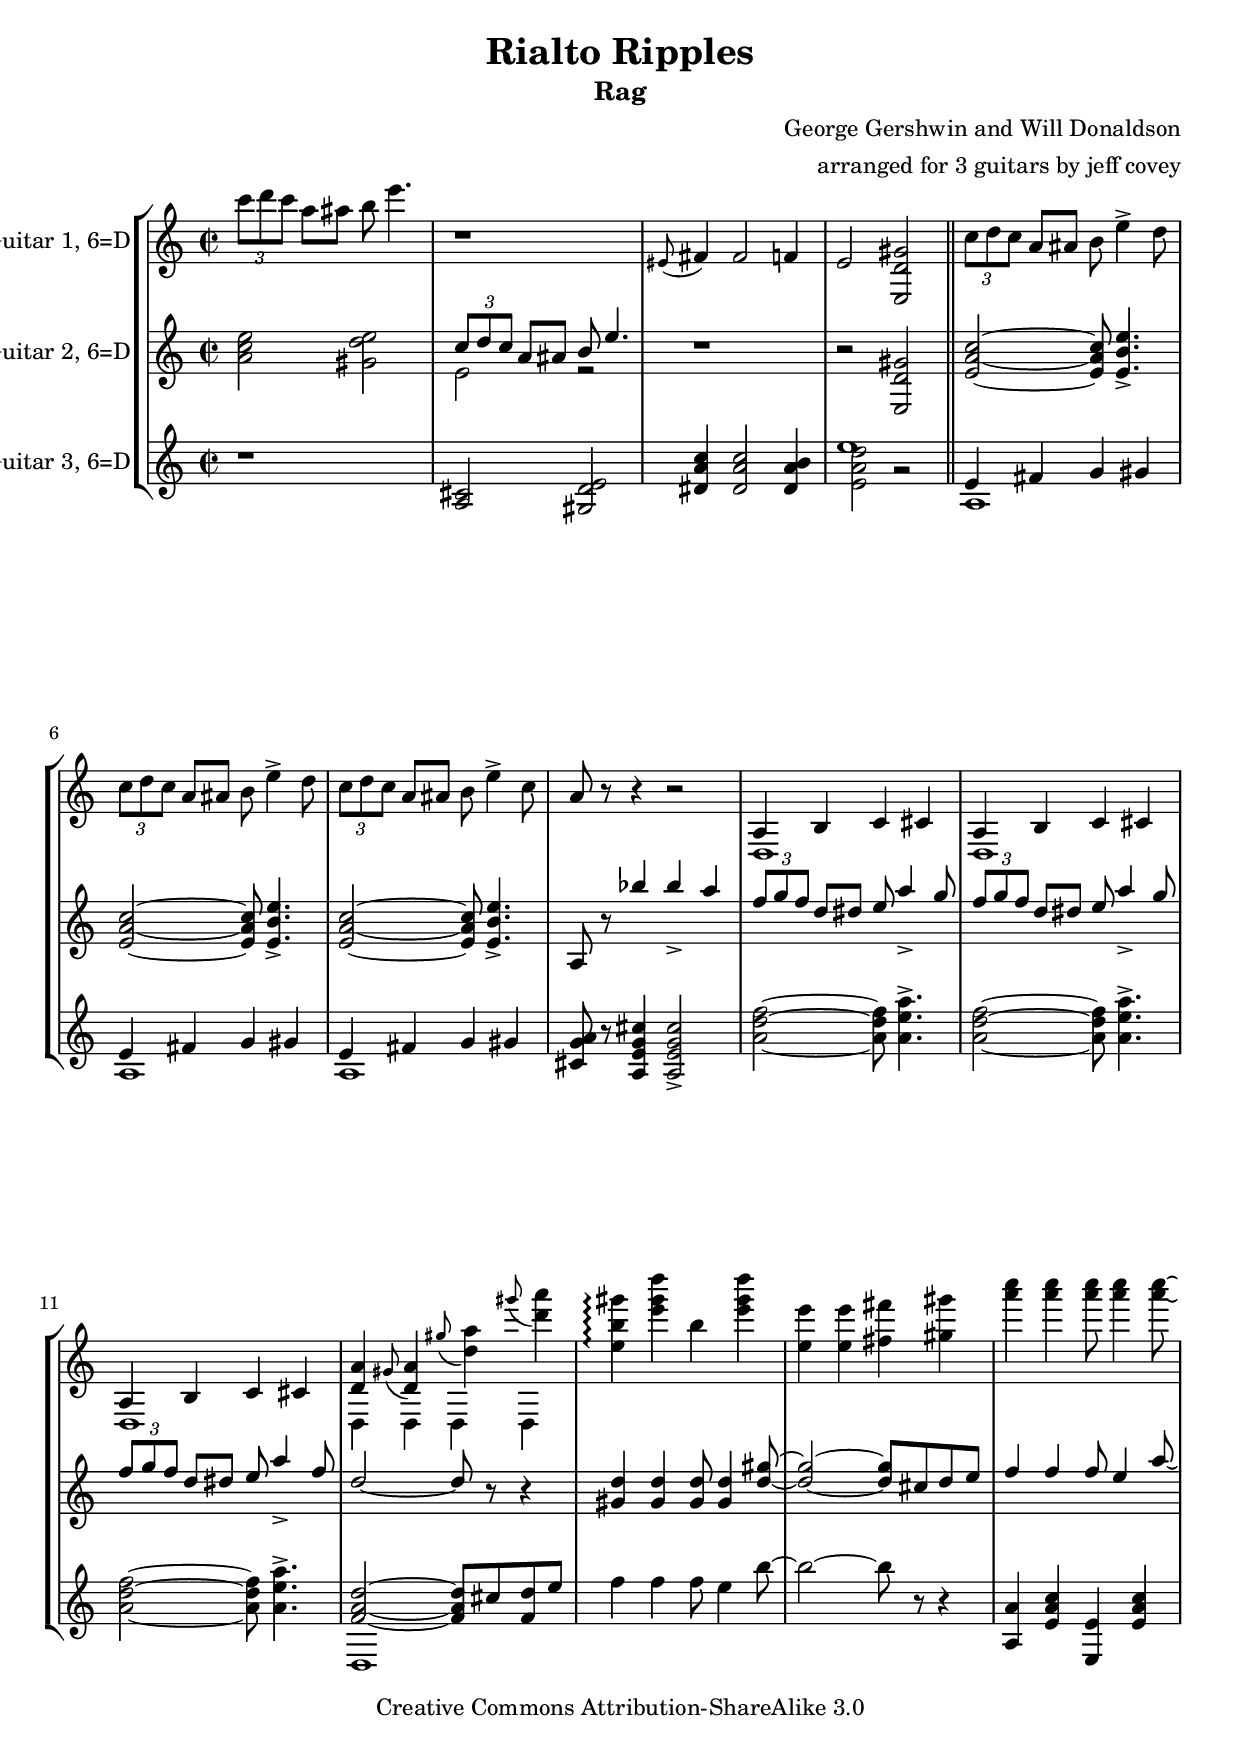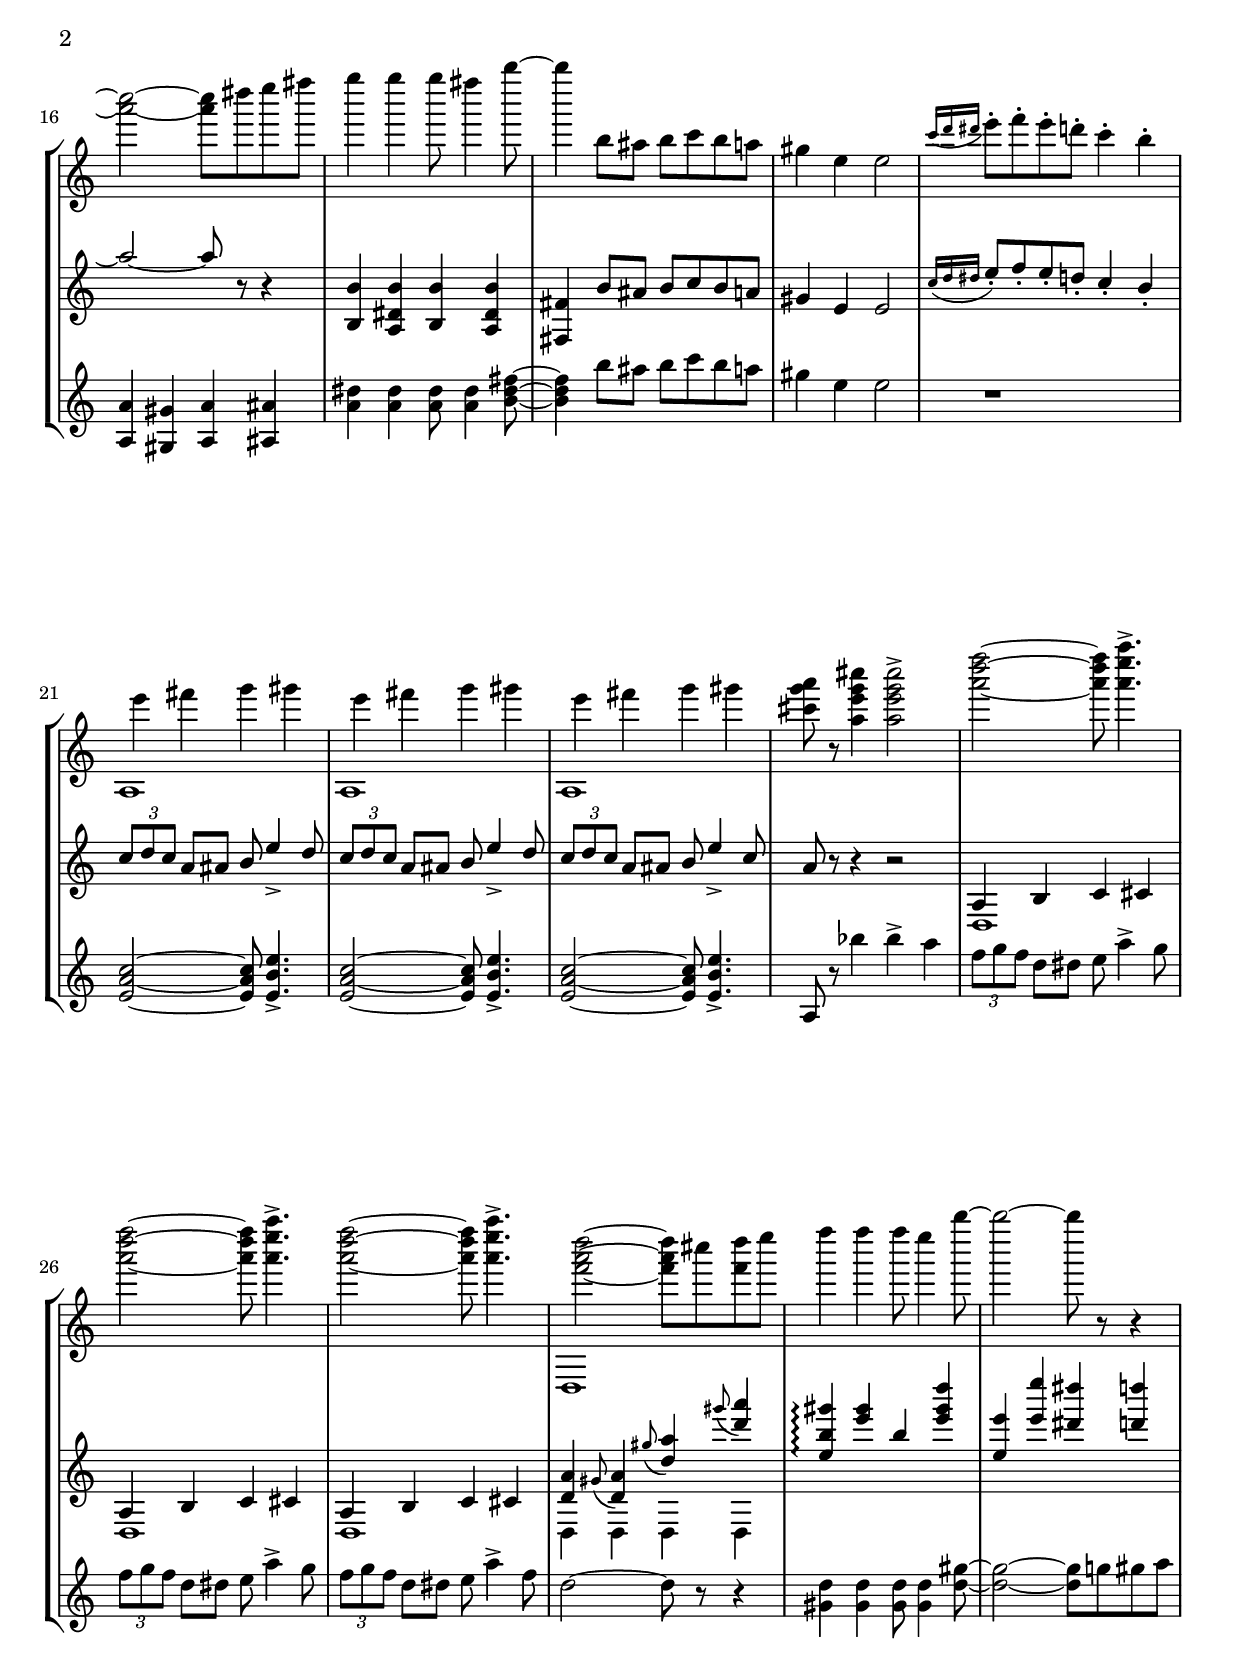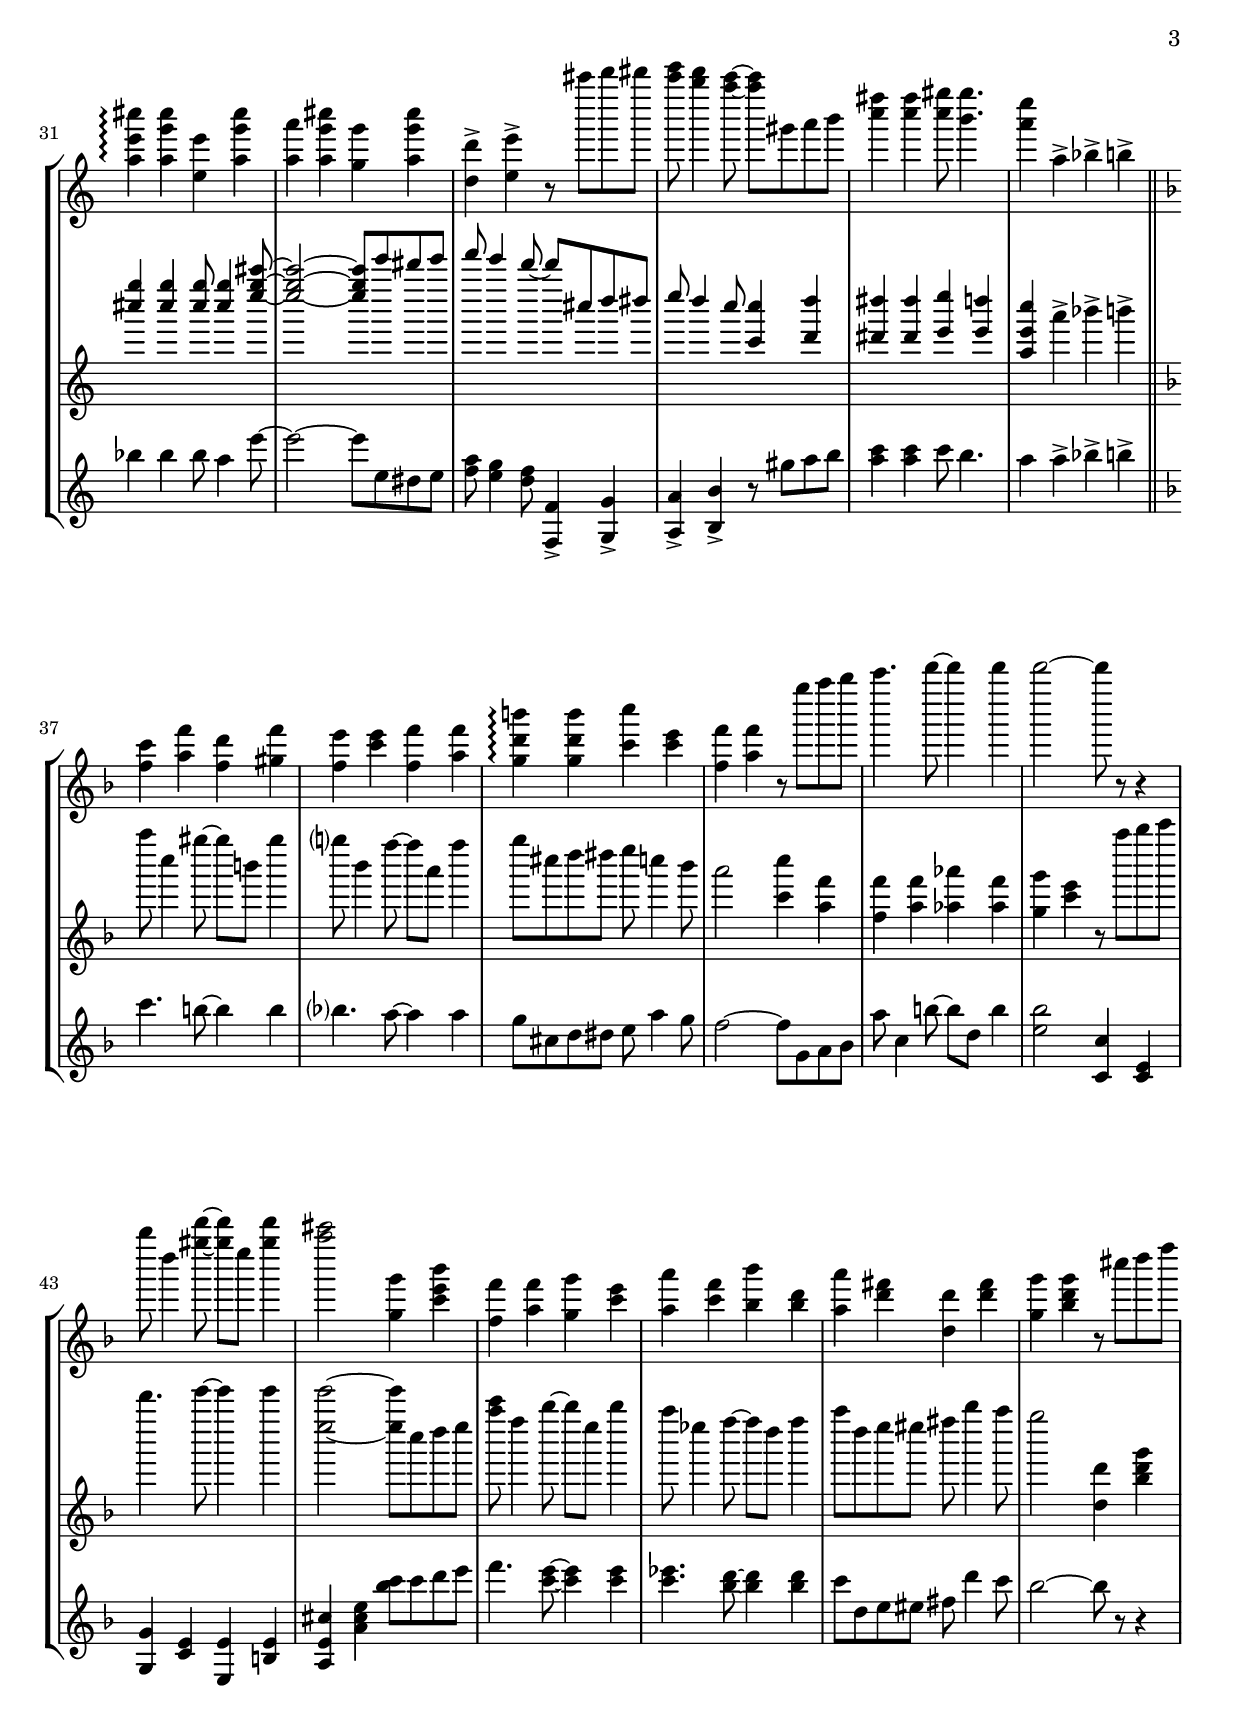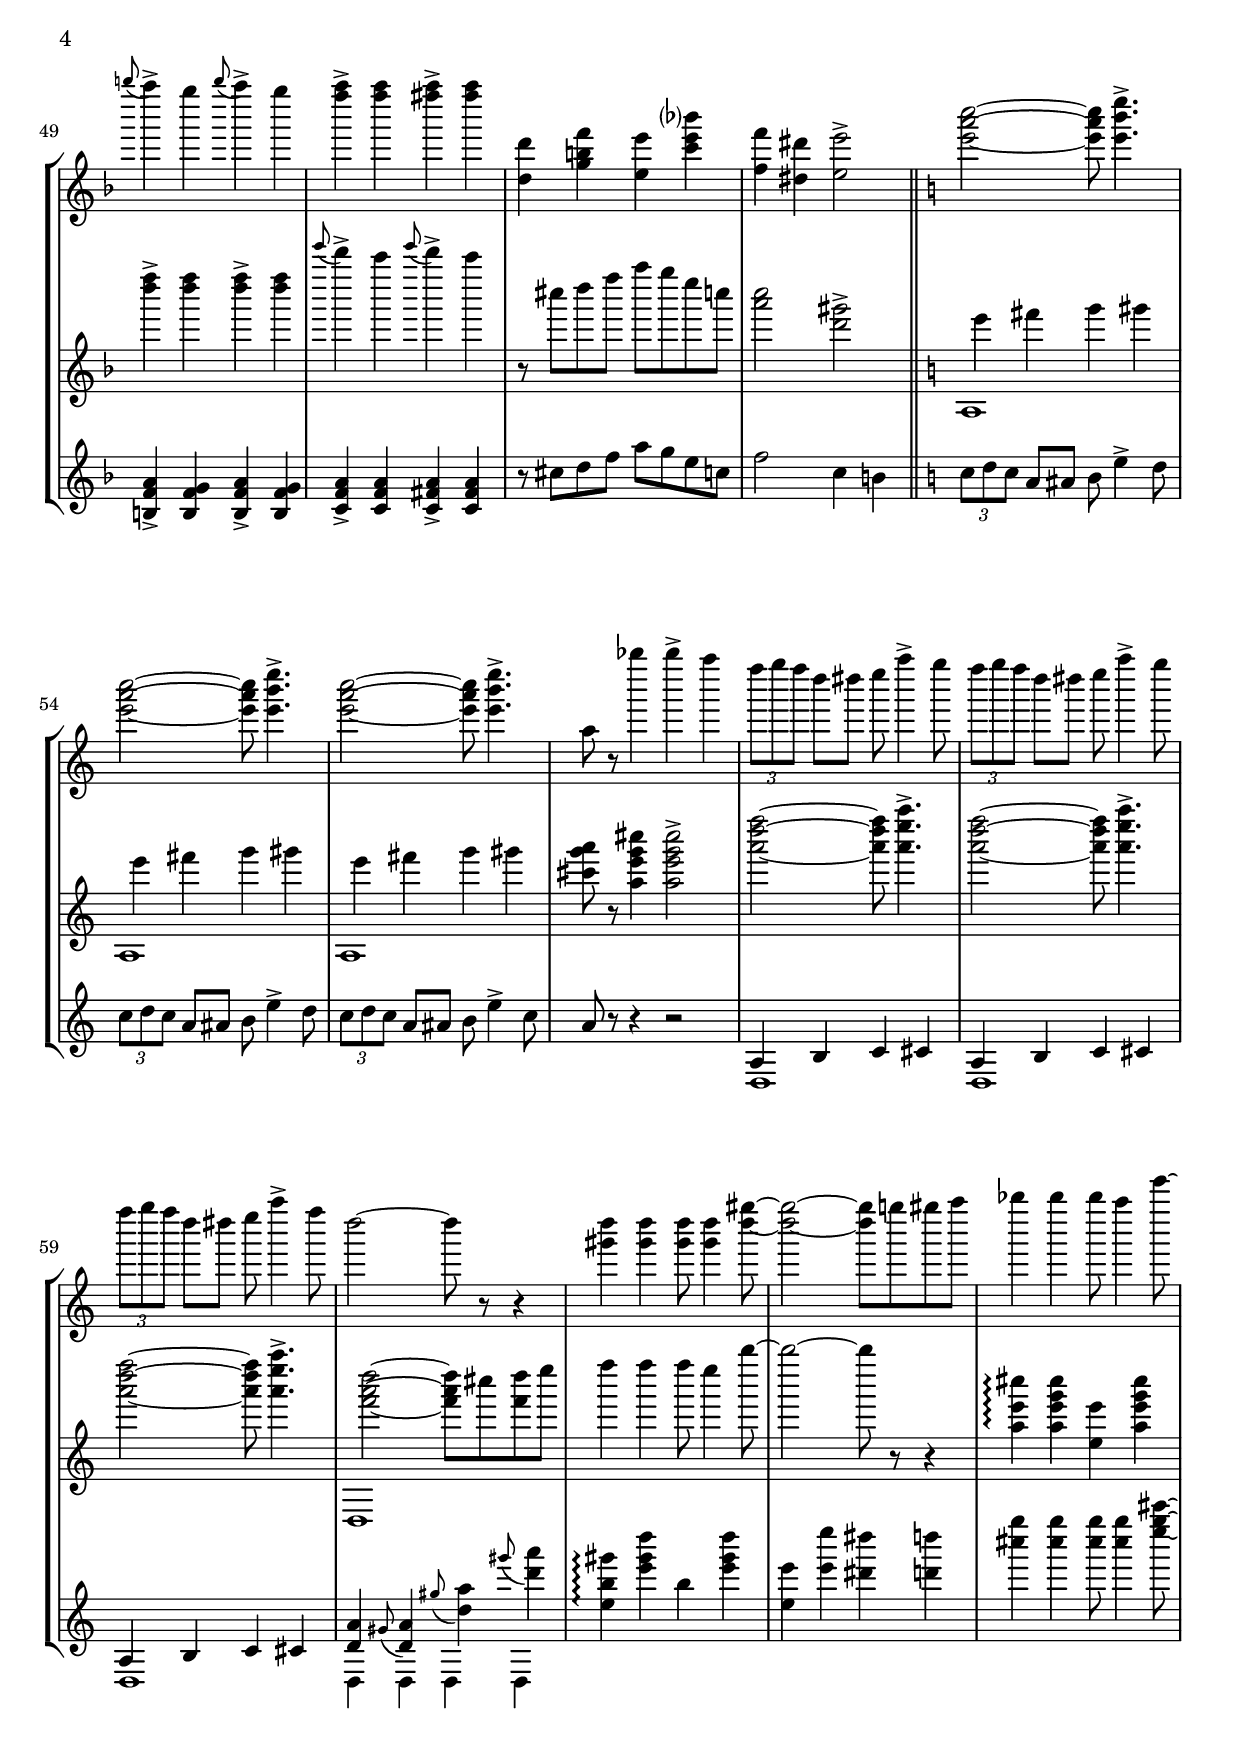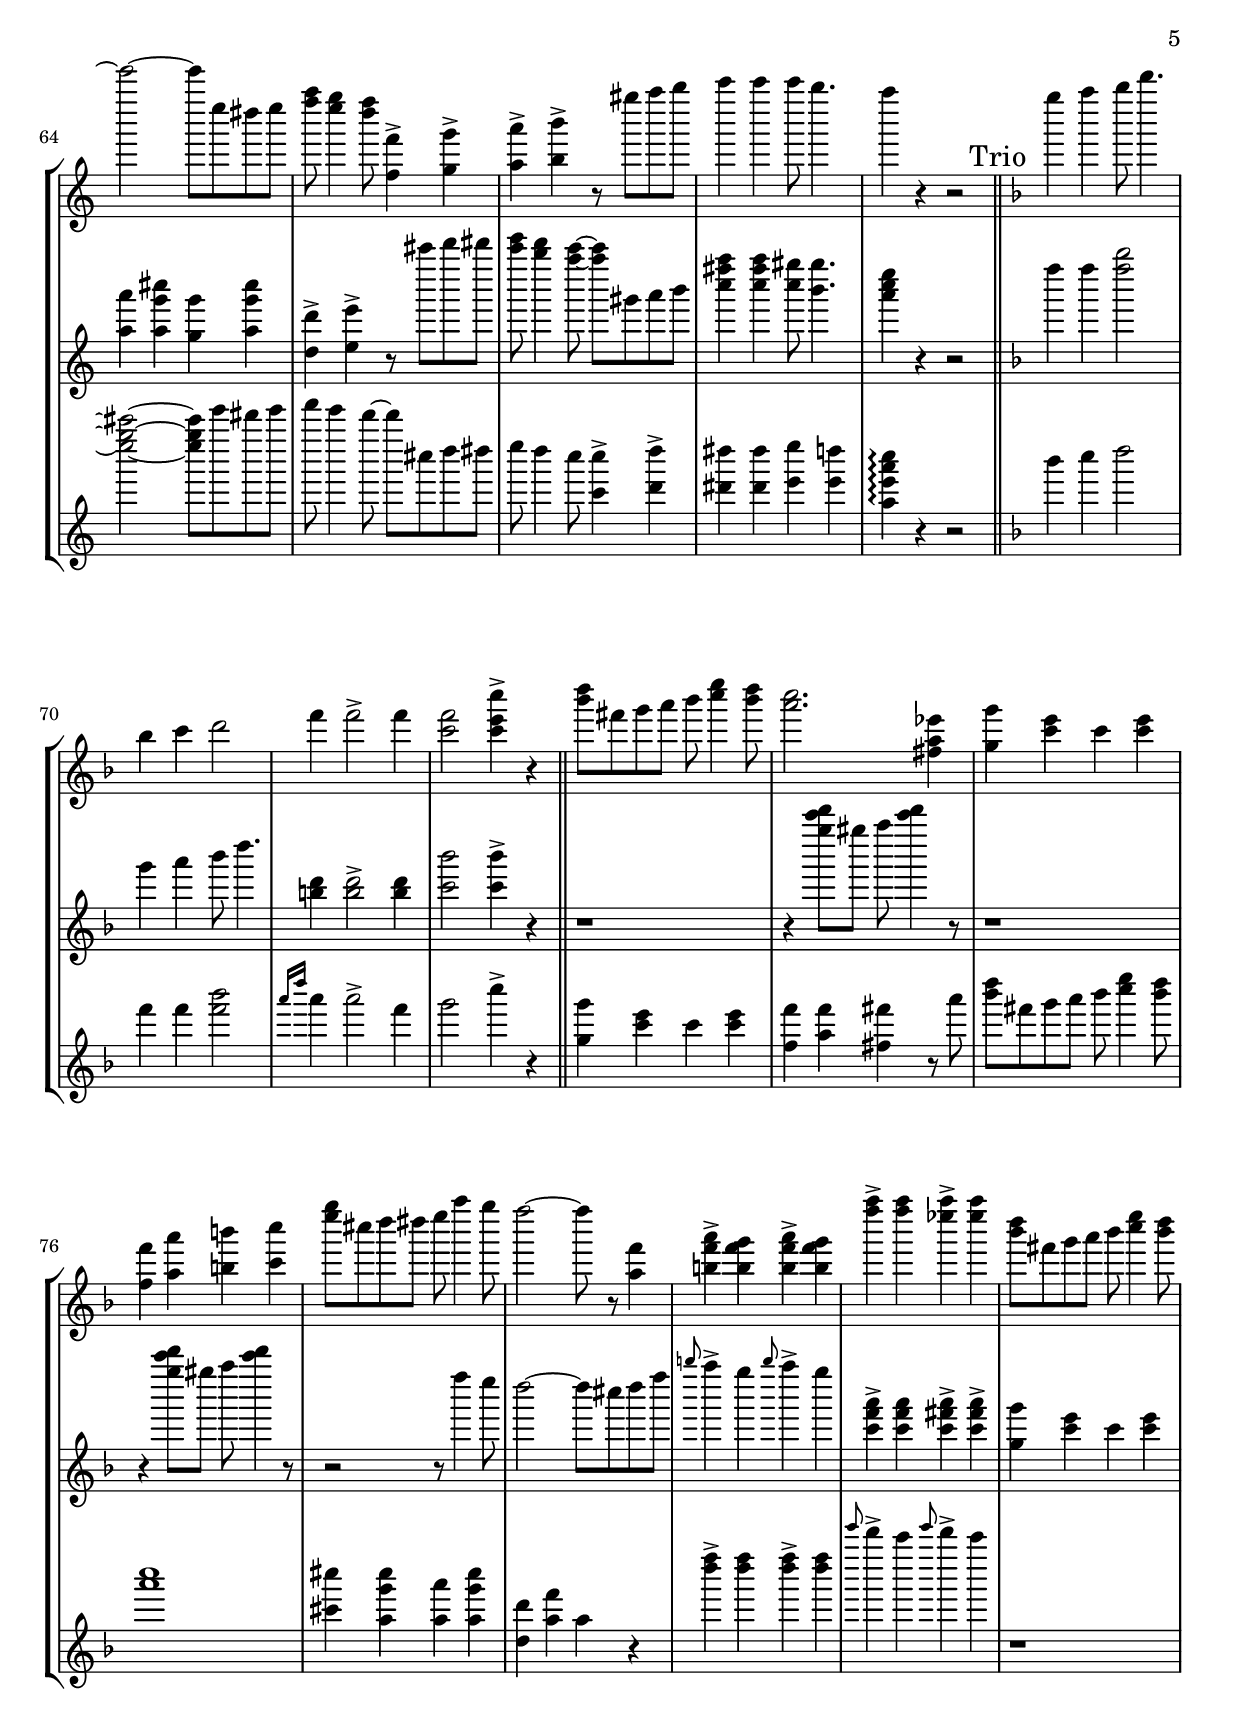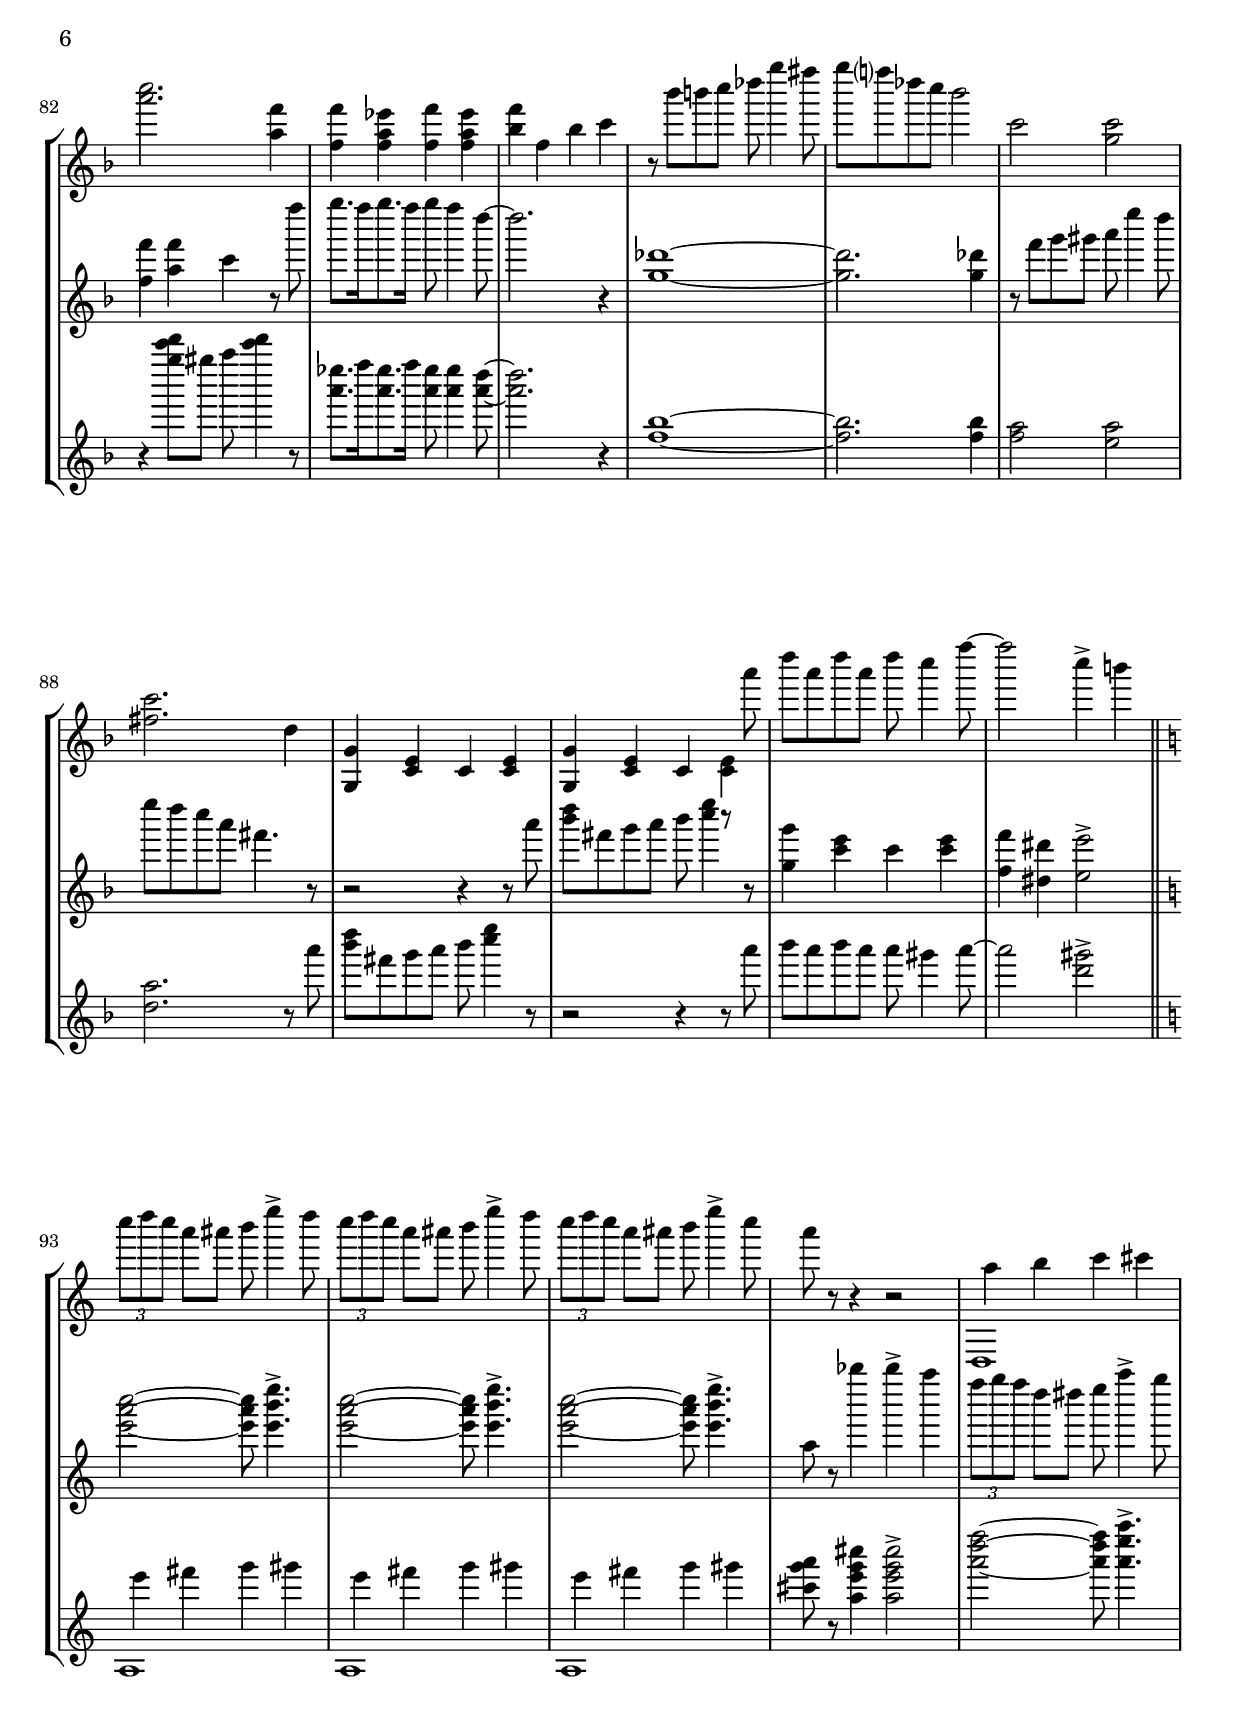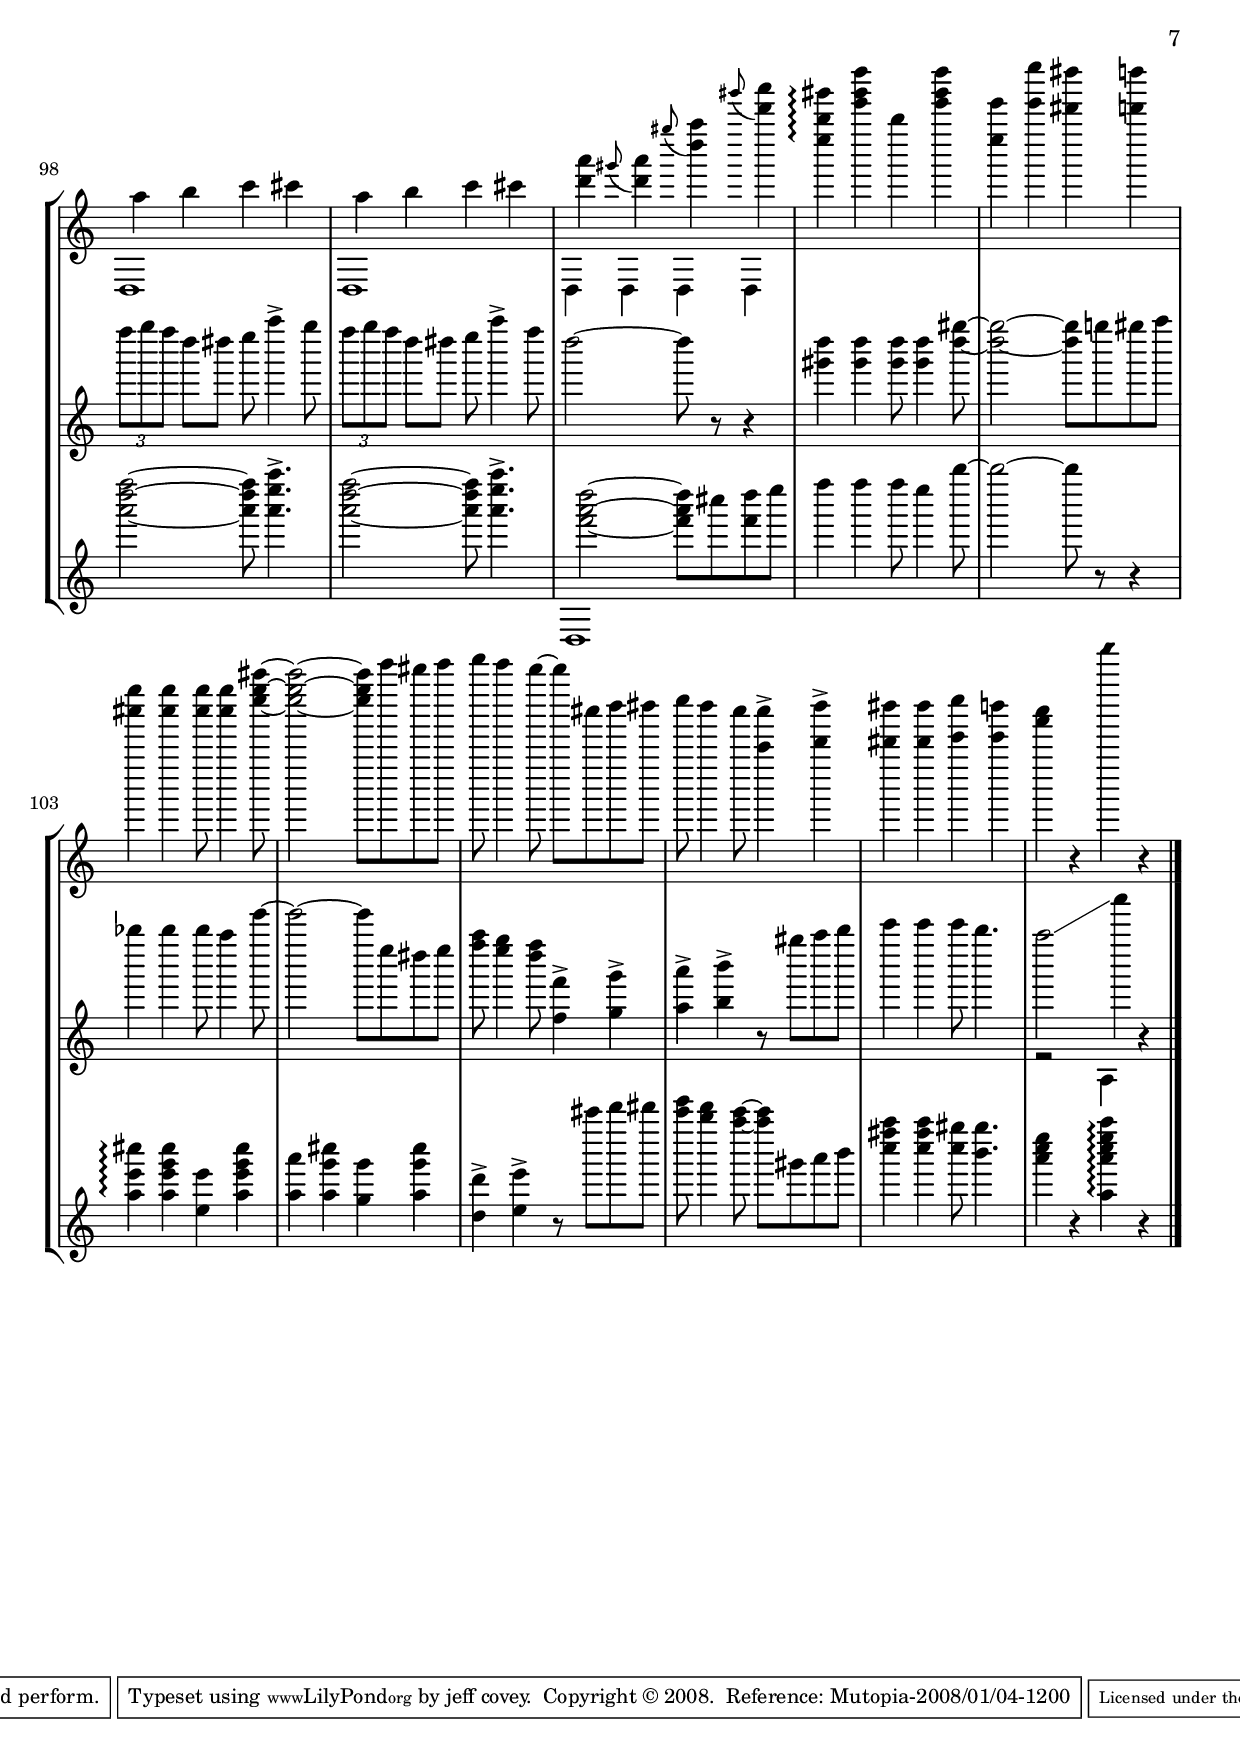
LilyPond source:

% rialto_ripples-score.ly
#(ly:set-option 'old-relative)
% rialto_ripples-music.ly
\version "2.10.10"

\header {
   title             = "Rialto Ripples"
   subtitle          = "Rag"
   composer          = "George Gershwin and Will Donaldson"
   arranger          = "arranged for 3 guitars by jeff covey"
   
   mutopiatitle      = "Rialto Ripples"
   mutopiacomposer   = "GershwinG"
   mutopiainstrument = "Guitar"
   date              = "1916"
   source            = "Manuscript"
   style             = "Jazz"
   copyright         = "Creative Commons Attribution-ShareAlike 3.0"
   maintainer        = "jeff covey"
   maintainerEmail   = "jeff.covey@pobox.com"
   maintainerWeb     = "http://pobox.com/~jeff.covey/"
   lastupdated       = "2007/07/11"
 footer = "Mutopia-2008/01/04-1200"
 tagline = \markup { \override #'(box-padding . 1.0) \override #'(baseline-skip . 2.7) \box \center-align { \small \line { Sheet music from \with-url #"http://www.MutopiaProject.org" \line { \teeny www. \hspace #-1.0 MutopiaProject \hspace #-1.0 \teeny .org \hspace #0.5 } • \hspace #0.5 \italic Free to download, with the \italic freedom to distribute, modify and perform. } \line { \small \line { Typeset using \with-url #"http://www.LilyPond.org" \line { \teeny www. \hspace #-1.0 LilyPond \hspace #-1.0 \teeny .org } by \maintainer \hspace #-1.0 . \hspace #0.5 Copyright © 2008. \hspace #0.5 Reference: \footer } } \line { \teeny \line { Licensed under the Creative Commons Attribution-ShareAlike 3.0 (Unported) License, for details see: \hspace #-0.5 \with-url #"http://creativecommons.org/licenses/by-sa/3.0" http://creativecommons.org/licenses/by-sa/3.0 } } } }
}

global = {
   \set Staff.midiInstrument = "acoustic guitar (nylon)"
   \transposition c
   \clef "violin"
   {
      \time 2/2
      \skip 1*4  \bar "||"
      \skip 1*32 \bar "||" \key f \major
      \skip 1*16 \bar "||" \key a \minor
      \skip 1*16 \bar "||" \key f \major \mark "Trio"
      \skip 1*4  \bar "||"
      \skip 1*20 \bar "||" \key a \minor
      \skip 1*16 \bar "|."
   }
}

% {{{ guitar one music

guitaronemelody =  \relative c''' {
   \times 2/3 {  c8[ d c] }  a8[ ais] b e4.
   r1
   \grace {
      \override Stem   #'stroke-style = #"grace"
      eis,,8(
      \revert Stem #'stroke-style
   }
   fis4) fis2 f4
   e2 <gis d e,>
   % 5
   \times 2/3 {  c8[ d c] }  a8[ ais] b e4-> d8
   \times 2/3 {  c8[ d c] }  a8[ ais] b e4-> d8
   \times 2/3 {  c8[ d c] }  a8[ ais] b e4-> c8
   a8 r r4 r2
   % 9
   a,4 b c cis
   a   b c cis
   a   b c cis
   <d a'> <<d \grace {
      \override Stem   #'stroke-style = #"grace"
      gis8(
      \revert Stem #'stroke-style
   }
   a4)>> <<d4 \grace {
      \override Stem   #'stroke-style = #"grace"
      gis8(
      \revert Stem #'stroke-style
   }
   a4)>> <<d4 \grace {
      \override Stem   #'stroke-style = #"grace"
      gis8(
      \revert Stem #'stroke-style
   }
   a4)>>
   % 13
   <gis  b, e,>\arpeggio <e gis d'> b <e gis d'>
   <e e,> <e e,> <fis fis,> <gis gis,>
   <a c> <a c> <a c>8 <a c>4 <a c>8 ~
   <a c>2 ~ <a c>8 dis e fis
   % 17
   g4 g g8 fis4 b8 ~
   b4 b,,8 ais b c b a
   gis4 e e2
   \grace {
      \override Stem   #'stroke-style = #"grace"
      c'16[ ( d dis]
      \revert Stem #'stroke-style
   }
   e8)-. f-. e-. d!-. c4-. b-.
   % 21
   e4 fis g gis
   e   fis g gis
   e   fis g gis
   <a g cis,>8 r <cis g e a,>4 <cis g e a,>2->
   % 25
   <a d f>2 ~ <a d f>8 <a e' a>4.->
   <a d f>2 ~ <a d f>8 <a e' a>4.->
   <a d f>2 ~ <a d f>8 <a e' a>4.->
   <f a d>2 ~ <f a d>8 cis' <d f,> e
   % 29
   f4 f f8 e4 b'8 ~ b2 ~ b8 r r4
   <a,,  e' cis'>\arpeggio <a g' cis> <e e'> <a g' cis>
   <a a'> <a g' cis> <g g'> <a g' cis>
   % 33
   <d, d'>-> <e e'>-> r8 cis''' d dis
   <e c> <d b>4 <c a>8 ~ <c a> gis, a b
   <c fis>4 <c fis> <c gis'>8 <b gis'>4.
   <a e'>4 a,-> bes-> b->
   % 37
   <c f,> <f a,> <d f,> <f gis,>
   <e f,> <e c>  <f f,> <f a,>
   <g,  d' b'>\arpeggio <g d' b'> <c c'> <c e>
   <f f,> <f a,> r8 g' a bes
   % 41
   c4. d8 ~ d4 d
   d2 ~ d8 r r4
   bes8 d,4 <gis d'>8 ~ <gis d'> e <gis d'>4
   <a cis>2 <g, g,>4 <bes e, c>
   % 45
   <f f,> <f a,> <g g,> <e c>
   <a a,> <f c> <bes bes,> <d, bes>
   <a' a,> <fis d> <d d,> <fis d>
   <g g,> <g d bes> r8 cis d f
   % 49
   \grace {
      \override Stem   #'stroke-style = #"grace"
      b8(
      \revert Stem #'stroke-style
   }
   a4)-> g \grace {
      \override Stem   #'stroke-style = #"grace"
      b8(
      \revert Stem #'stroke-style
   }
   a4)-> g
   <a f>-> <a f> <a fis>-> <a fis>
   <d,, d,> <f b, g> <e e,> <bes'? e, c>
   <f f,> <dis dis,> <e e,>2->
   % 53
   <c' a e>2 ~ <c a e>8 <e b e,>4.->
   <c a e>2 ~ <c a e>8 <e b e,>4.->
   <c a e>2 ~ <c a e>8 <e b e,>4.->
   a,,8 r bes''4 bes-> a
   % 57
   \times 2/3 {  f8[ g f] }  d8[ dis] e a4-> g8
   \times 2/3 {  f8[ g f] }  d8[ dis] e a4-> g8
   \times 2/3 {  f8[ g f] }  d8[ dis] e a4-> f8
   d2 ~ d8 r r4
   % 61
   <d gis,>4 <d gis,> <d gis,>8 <d gis,>4 <d gis>8 ~
   <d gis>2 ~ <d gis>8 g gis a
   bes4 bes bes8 a4 e'8 ~ e2 ~ e8 e, dis e
   % 65
   <f a> <e g>4 <d f>8 <f, f,>4-> <g g,>->
   <a a,>-> <b b,>-> r8 gis' a b
   c4 c c8 b4. a4 r r2
   % 69 (trio)
   g4 a bes8 d4. bes,,4 c d2 f4 f2-> f4 <f c>2 <c e c'>4-> r
   % 73
   <d' bes>8 fis, g a bes <c e>4 <bes d>8
   <a c>2. <ees a, fis>4 <g g,> <e c> c <e c> <f f,> <a a,> <b b,> <c c,>
   % 77
   <e g>8 cis d dis e a4 g8 f2 ~ f8 r <f, a,>4
   <a f b,>-> <g f b,> <a f b,>-> <g f b,>
   <a' f>-> <a f> <a ees>-> <a ees>
   % 81
   <d, bes>8 fis, g a bes <c e>4 <bes d>8
   <a c>2. <f a,>4 <f f,> <ees a, f> <f f,> <ees a, f>
   <f bes,> f, bes c
   % 85
   r8 bes' b c des g4 fis8 g f? des c bes2
   c, <c g> <c fis,>2. d,4
   % 89
   s1 s4 s s r8 a''
   d a d a d c4 f8 ~ f2 c4-> b
   % 93
   \times 2/3 {  c8[ d c] }  a8[ ais] b e4-> d8
   \times 2/3 {  c8[ d c] }  a8[ ais] b e4-> d8
   \times 2/3 {  c8[ d c] }  a8[ ais] b e4-> c8
   a8 r r4 r2
   % 97
   a,4 b c cis
   a   b c cis
   a   b c cis
   <d a'> <<d \grace {
      \override Stem   #'stroke-style = #"grace"
      gis8(
      \revert Stem #'stroke-style
   }
   a4)>> <<d4 \grace {
      \override Stem   #'stroke-style = #"grace"
      gis8(
      \revert Stem #'stroke-style
   }
   a4)>> <<d4 \grace {
      \override Stem   #'stroke-style = #"grace"
      gis8(
      \revert Stem #'stroke-style
   }
   a4)>>
   % 101
   <gis  b, e,>\arpeggio <e gis d'> b <e gis d'>
   <e e,> <e e'> <dis dis'> <d d'>
   <cis' g'> <cis g'> <cis g'>8 <cis g'>4 <e g cis>8 ~
   <e g cis>2 ~ <e g cis>8 e' dis e
   % 105
   f e4 d8 ~ d cis, d dis
   e d4 c8 <c c,>4-> <d d,>->
   <dis dis,> <dis dis,> <e e,> <d e,>
   <c a> r
   \override NoteHead   #'style = #'diamond
   a'' r
}
guitaronebass =  \relative c {
   \stemDown
   s1 s s s s s s s
   % 9
   d1 d d d4 d d d
   % 13
   \skip 1*8
   % 21
   a'1 a a s
   % 25
   s s s d,
   % 29
   \skip 1*60
   % 89
   \stemNeutral
   <g g'>4 <c e> c <c e> <g g'> <c e> c \stemDown <c e>
   s1 s
   % 93
   s s s s
   d,1 d d d4 d d d
}

% }}}
% {{{ guitar two music

guitartwomelody =  \relative c'' {
   <a c e>2 <gis d' e>
   \stemUp
   \times 2/3 {  c8[ d c] }  a8[ ais] b e4.
   \stemNeutral
   r1 r2 <gis, d e,>
   % 5
   <c a e>2 ~ <c a e>8 <e b e,>4.->
   <c a e>2 ~ <c a e>8 <e b e,>4.->
   <c a e>2 ~ <c a e>8 <e b e,>4.->
   a,,8 r bes''4 bes-> a
   % 9
   \times 2/3 {  f8[ g f] }  d8[ dis] e a4-> g8
   \times 2/3 {  f8[ g f] }  d8[ dis] e a4-> g8
   \times 2/3 {  f8[ g f] }  d8[ dis] e a4-> f8
   d2 ~ d8 r r4
   % 13
   <d gis,>4 <d gis,> <d gis,>8 <d gis,>4 <d gis>8 ~
   <d gis>2 ~ <d gis>8 cis d e
   f4 f f8 e4 a8 ~ a2 ~ a8 r r4
   % 17
   <b, b,> <b dis, a> <b b,> <b dis, a>
   <fis fis,>4 b8 ais b c b a
   gis4 e e2
   \grace {
      \override Stem   #'stroke-style = #"grace"
      c'16[ ( d dis]
      \revert Stem #'stroke-style
   }
   e8)-. f-. e-. d!-. c4-. b-.
   % 21
   \times 2/3 {  c8[ d c] }  a8[ ais] b e4-> d8
   \times 2/3 {  c8[ d c] }  a8[ ais] b e4-> d8
   \times 2/3 {  c8[ d c] }  a8[ ais] b e4-> c8
   a8 r r4 r2
   % 25
   a,4 b c cis
   a   b c cis
   a   b c cis
   <d a'> <<d \grace {
      \override Stem   #'stroke-style = #"grace"
      gis8(
      \revert Stem #'stroke-style
   }
   a4)>> <<d4 \grace {
      \override Stem   #'stroke-style = #"grace"
      gis8(
      \revert Stem #'stroke-style
   }
   a4)>> <<d4 \grace {
      \override Stem   #'stroke-style = #"grace"
      gis8(
      \revert Stem #'stroke-style
   }
   a4)>>
   % 29
   <e,  b' gis'>\arpeggio <e' gis> b <e gis d'>
   <e e,> <e e'> <dis dis'> <d d'>
   <cis' g'> <cis g'> <cis g'>8 <cis g'>4 <e g cis>8 ~
   <e g cis>2 ~ <e g cis>8 e' dis e
   % 33
   f e4 d8 ~ d cis, d dis
   e d4 c8 <c c,>4 <d d,>
   <dis dis,> <dis dis,> <e e,> <d e,>
   <c e, a,> \stemDown a-> \stemNeutral bes-> b->
   % 37
   a'8 c,4 gis'8 ~ gis b, gis'4
   g?8 bes,4 f'8 ~ f a, f'4
   g8 cis, d dis e c4 bes8
   a2 <c c,>4 <f, a,>
   % 41
   <f f,> <f a,> <aes aes,> <f aes,>
   <g g,> <e c> r8 a' bes c
   d4. e8 ~ e4 e
   <e e,>2 ~ <e e,>8 c, d e
   % 45
   <c' a> f,4 bes8 ~ bes e, bes'4
   a8 ees4 f8 ~ f d f4
   a8 d, e eis fis bes4 a8
   g2
   <d, d,>4 <g d bes>
   % 49
   <d' f>-> <d f> <d f>-> <d f>
   \grace {
      \override Stem   #'stroke-style = #"grace"
      e'8(
      \revert Stem #'stroke-style
   }
   d4)-> c \grace {
      \override Stem   #'stroke-style = #"grace"
      e8(
      \revert Stem #'stroke-style
   }
   d4)-> c
   r8 cis, d f a g e c
   <c a>2 <gis d>->
   % 53
   e4 fis g gis
   e   fis g gis
   e   fis g gis
   <a g cis,>8 r <cis g e a,>4 <cis g e a,>2->
   % 57
   <a d f>2 ~ <a d f>8 <a e' a>4.->
   <a d f>2 ~ <a d f>8 <a e' a>4.->
   <a d f>2 ~ <a d f>8 <a e' a>4.->
   <f a d>2 ~ <f a d>8 cis' <d f,> e
   % 61
   f4 f f8 e4 b'8 ~ b2 ~ b8 r r4
   <cis,  e, a,>\arpeggio <cis g e a,> <e, e,> <cis' g e a,>
   <a a,> <cis g a,> <g g,> <cis g a,>
   % 65
   <d, d,>-> <e e,>-> r8 cis'' d dis
   <e c> <d b>4 <c a>8 ~ <c a> gis, a b
   <c fis a>4 <c fis a> <c gis'>8 <b gis'>4. <a c e>4 r r2
   % 69 (trio)
   f'4 f <f bes>2 g,4 a bes8 d4. <d, b>4 <d b>2-> <d b>4 <c bes'>2 <c bes'>4-> r
   % 73
   r1 r4 <d'' c g>8 gis, a <d c>4 r8
   r1 r4 <d   c g>8 gis, a <d c>4 r8
   % 77
   r2 r8 f,4 e8 d2 ~ d8 cis d f
   \grace {
      \override Stem   #'stroke-style = #"grace"
      b8
      \revert Stem #'stroke-style
   }
   a4-> g \grace {
      \override Stem   #'stroke-style = #"grace"
      b8
      \revert Stem #'stroke-style
   }
   a4-> g
   <a, f c>-> <a f c> <a fis c>-> <a fis c>->
   % 81
   <g g,> <e c> c <e c>
   <f f,> <f a,> c r8 f'
   g8. f16 g8. f16 g8 f4 d8 ~ d2. r4
   % 85
   <des, g,>1 ~ <des g,>2. <des g,>4
   r8 f g gis a e'4 d8 e d c a fis4. r8
   % 89
   r2 r4 r8 a <bes d> fis g a bes <c e>4 r8
   <g g,>4 <e c> c <e c> <f f,> <dis dis,> <e e,>2->
   % 93
   <c' a e>2 ~ <c a e>8 <e b e,>4.->
   <c a e>2 ~ <c a e>8 <e b e,>4.->
   <c a e>2 ~ <c a e>8 <e b e,>4.->
   a,,8 r bes''4 bes-> a
   % 97
   \times 2/3 {  f8[ g f] }  d8[ dis] e a4-> g8
   \times 2/3 {  f8[ g f] }  d8[ dis] e a4-> g8
   \times 2/3 {  f8[ g f] }  d8[ dis] e a4-> f8
   d2 ~ d8 r r4
   % 101
   <d gis,>4 <d gis,> <d gis,>8 <d gis,>4 <d gis>8 ~
   <d gis>2 ~ <d gis>8 g gis a
   bes4 bes bes8 a4 e'8 ~ e2 ~ e8 e, dis e
   % 105
   <f a> <e g>4 <d f>8 <f, f,>4-> <g g,>->
   <a a,>-> <b b,>-> r8 gis' a b
   c4 c c8 b4.
   a2\glissando a'4 r
}
guitartwobass =  \relative c' {
   \stemDown
   s1 e2 r
   \skip 1*22
   % 25
   d,1 d d d4 d d d
   \skip 1*24
   % 53
   a'1 a a s
   s s s d,
   \skip 1*44
   % 105
   s s s r2 a'4 s
}

% }}}
% {{{ guitar three music

guitarthreemelody =  \relative c' {
   r1 <a cis>2 <gis d' e>
   <dis' a' c>4 <dis a' c>2 <dis a' b>4
   \shiftOn
   e'1
   \shiftOff
   % 5
   e,4 fis g gis
   e   fis g gis
   e   fis g gis
   <a g cis,>8 r <cis g e a,>4 <cis g e a,>2->
   % 9
   <a d f>2 ~ <a d f>8 <a e' a>4.->
   <a d f>2 ~ <a d f>8 <a e' a>4.->
   <a d f>2 ~ <a d f>8 <a e' a>4.->
   <f a d>2 ~ <f a d>8 cis' <d f,> e
   % 13
   f4 f f8 e4 b'8 ~ b2 ~ b8 r r4
   <a, a,> <c a e> <e, e,> <c' a e>
   <a a,> <gis gis,> <a a,> <ais ais,>
   % 17
   <dis a> <dis a> <dis a>8 <dis a>4 <fis dis b>8 ~
   <fis dis b>4 b8 ais b c b a
   gis4 e e2 r1
   % 21
   <c a e>2 ~ <c a e>8 <e b e,>4.->
   <c a e>2 ~ <c a e>8 <e b e,>4.->
   <c a e>2 ~ <c a e>8 <e b e,>4.->
   a,,8 r bes''4 bes-> a
   % 25
   \times 2/3 {  f8[ g f] }  d8[ dis] e a4-> g8
   \times 2/3 {  f8[ g f] }  d8[ dis] e a4-> g8
   \times 2/3 {  f8[ g f] }  d8[ dis] e a4-> f8
   d2 ~ d8 r r4
   % 29
   <d gis,>4 <d gis,> <d gis,>8 <d gis,>4 <d gis>8 ~
   <d gis>2 ~ <d gis>8 g gis a
   bes4 bes bes8 a4 e'8 ~ e2 ~ e8 e, dis e
   % 33
   <a f> <g e>4 <f d>8 <f, f,>4-> <g g,>->
   <a a,>-> <b b,>-> r8 gis' a b
   <c a>4 <c a> c8 b4.
   a4 a-> bes-> b->
   % 37
   c4.   b8 ~ b4 b
   bes?4. a8 ~ a4 a
   g8 cis, d dis e a4 g8 f2 ~
   f8 g, a bes
   % 41
   a' c,4 b'8 ~ b d, b'4
   <bes e,>2 <c, c,>4 <e, c>
   <g g,> <e c> <e e,> <e b>
   <a, e' cis'> <a' cis e> <bes' c>8 c d e
   % 45
   f4. <e c>8 ~ <e c>4 <e c>
   <ees c>4. <d bes>8 ~ <d bes>4 <d bes>
   c8 d, e eis fis d'4 c8 bes2 ~ bes8 r r4
   % 49
   <b,, f' a>-> <b f' g> <b f' a>-> <b f' g>
   <c f a>-> <c f a> <c fis a>-> <c fis a>
   r8 cis' d f a g e c
   f2 c4 b
   % 53
   \times 2/3 {  c8[ d c] }  a8[ ais] b e4-> d8
   \times 2/3 {  c8[ d c] }  a8[ ais] b e4-> d8
   \times 2/3 {  c8[ d c] }  a8[ ais] b e4-> c8
   a8 r r4 r2
   % 57
   a,4 b c cis
   a   b c cis
   a   b c cis
   <d a'> <<d \grace {
      \override Stem   #'stroke-style = #"grace"
      gis8(
      \revert Stem #'stroke-style
   }
   a4)>> <<d4 \grace {
      \override Stem   #'stroke-style = #"grace"
      gis8(
      \revert Stem #'stroke-style
   }
   a4)>> <<d4 \grace {
      \override Stem   #'stroke-style = #"grace"
      gis8(
      \revert Stem #'stroke-style
   }
   a4)>>
   % 61
   <gis  b, e,>\arpeggio <e gis d'> b <e gis d'>
   <e e,> <e e'> <dis dis'> <d d'>
   <cis' g'> <cis g'> <cis g'>8 <cis g'>4 <e g cis>8 ~
   <e g cis>2 ~ <e g cis>8 e' dis e
   % 65
   f e4 d8 ~ d cis, d dis
   e d4 c8 <c c,>4-> <d d,>->
   <dis dis,> <dis dis,> <e e,> <d e,>
   <c  a e a,>\arpeggio r r2
   % 69 (trio)
   bes4 c d2
   f,4 f <f bes>2
   \grace {
      \override Stem   #'stroke-style = #"grace"
      a16[ d]
      \revert Stem #'stroke-style
   }
   a4 a2-> f4
   g2 c4-> r
   % 73
   <g g,> <e c> c <e c> <f f,> <f a,> <fis fis,> r8 a
   <bes d> fis g a bes <c e>4 <bes d>8 <a c>1
   % 77
   <cis cis,>4 <cis g a,> <a a,> <cis g a,>
   <d, d,> <f a,> a, r
   <f'' d>-> <f d> <f d>-> <f d>
   \grace {
      \override Stem   #'stroke-style = #"grace"
      e'8
      \revert Stem #'stroke-style
   }
   d4-> c \grace {
      \override Stem   #'stroke-style = #"grace"
      e8
      \revert Stem #'stroke-style
   }
   d4-> c
   % 81
   r1 r4 <d c g>8 gis, a <d c>4 r8
   <ees, a,>8. f16 <ees a,>8. f16 <ees a,>8 <ees a,>4 <d a>8 ~
   <d a>2. r4
   % 85
   <bes, f>1 ~ <bes f>2. <bes f>4 <a f>2 <a e> <a d,>2. r8 a'
   % 89
   <bes d> fis g a bes <c e>4 r8 r2 r4 r8 a
   bes a bes a a gis4 a8 ~ a2 <gis d>->
   % 93
   e4 fis g gis
   e   fis g gis
   e   fis g gis
   <a g cis,>8 r <cis g e a,>4 <cis g e a,>2->
   % 97
   <a d f>2 ~ <a d f>8 <a e' a>4.->
   <a d f>2 ~ <a d f>8 <a e' a>4.->
   <a d f>2 ~ <a d f>8 <a e' a>4.->
   <f a d>2 ~ <f a d>8 cis' <d f,> e
   % 101
   f4 f f8 e4 b'8 ~ b2 ~ b8 r r4
   <cis,  e, a,>\arpeggio <cis g e a,> <e, e,> <cis' g e a,>
   <a a,> <cis g a,> <g g,> <cis g a,>
   % 105
   <d, d,>-> <e e,>-> r8 cis'' d dis
   <e c> <d b>4 <c a>8 ~ <c a> gis, a b
   <c fis a>4 <c fis a> <c gis'>8 <b gis'>4.
   <a c e>4 r <a,  a' c e a>\arpeggio r
}
guitarthreebass =  \relative c' {
   \stemDown
   s1 s1 s1 <e a d>2 r
   % 5
   a,1 a a s
   s s s d,1
   \skip 1*40
   % 53
   s s s s
   d d d d4 d d d
   \skip 1*32
   % 93
   a'1 a a s
   s s s d,
}

% }}}

% {{{ staff settings

guitaroneStaff = \context Staff = "guitarone" <<
   \global
   \set Staff.instrumentName = "Guitar 1, 6=D"
   \context Voice = "guitaronemelody" \guitaronemelody
   \context Voice = "guitaronebass"   \guitaronebass
>>
guitartwoStaff = \context Staff = "guitartwo" <<
   \global
   \set Staff.instrumentName = "Guitar 2, 6=D"
   \context Voice = "guitartwomelody" \guitartwomelody
   \context Voice = "guitartwobass"   \guitartwobass
>>
guitarthreeStaff = \context Staff = "guitarthree" <<
   \global
   \set Staff.instrumentName = "Guitar 3, 6=D"
   \context Voice = "guitarthreemelody" \guitarthreemelody
   \context Voice = "guitarthreebass"   \guitarthreebass
>>

% }}}


\version "2.10.10"

\score {
   \context StaffGroup = "trio" <<
      \override Score.BarNumber   #'padding = #3
      \guitaroneStaff
      \guitartwoStaff
      \guitarthreeStaff
   >>
   \layout { }
   
   \midi {
      \context {
         \Score
         tempoWholesPerMinute = #(ly:make-moment 160 4)
      }
   }
   
   
}
